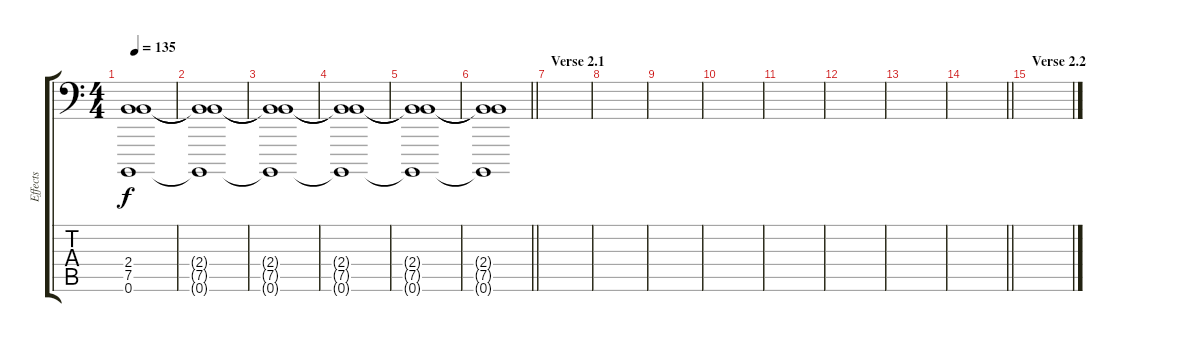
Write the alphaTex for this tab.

\track ("Effects" "Effects") {instrument lead2sawtooth}
\staff {score tabs}
\tuning (B3 Gb3 D3 A2 E2 B0) {hide}
\ts (4 4)
\tempo 135
\clef f4
\ks c
(2.4{t} 7.5{t} 0.6{t}).1{dy f} |
(2.4{t} 7.5{t} 0.6{t}).1 |
(2.4{t} 7.5{t} 0.6{t}).1 |
(2.4{t} 7.5{t} 0.6{t}).1 |
(2.4{t} 7.5{t} 0.6{t}).1 |
\barLineRight lightlight
(2.4{t} 7.5{t} 0.6{t}).1 |
\section ("" "Verse 2.1")
|
|
|
|
|
|
|
\barLineRight lightlight
|
\section ("" "Verse 2.2")
